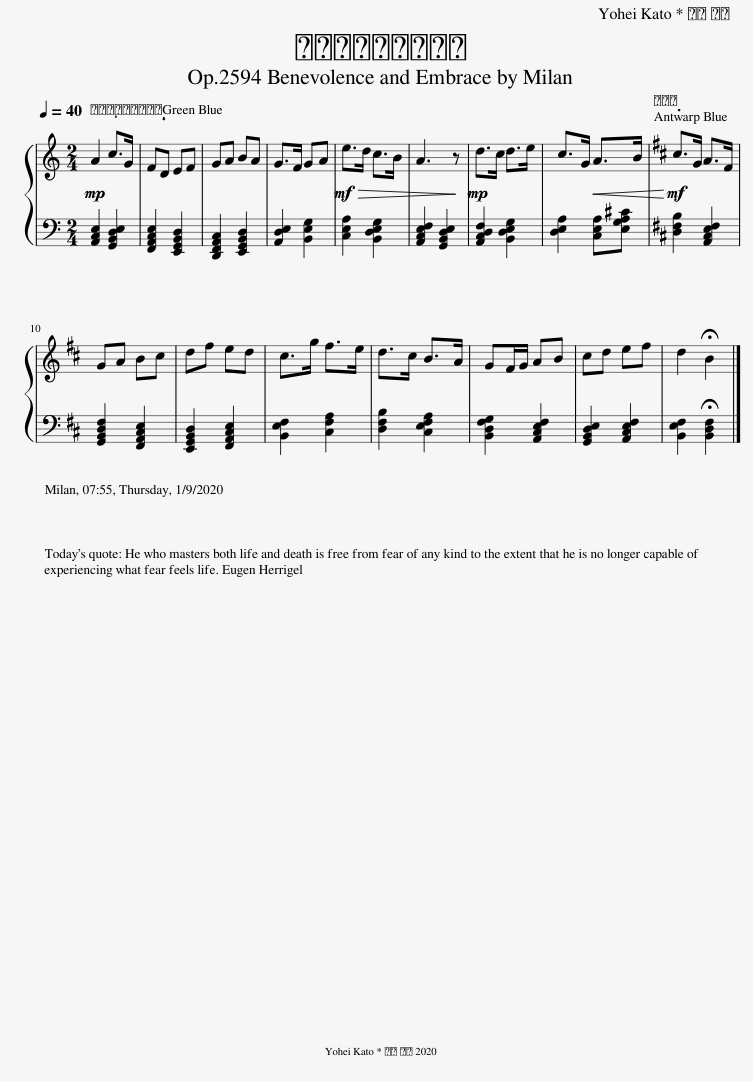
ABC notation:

X:1
%%score { 1 | 2 }
L:1/8
Q:1/4=40
M:2/4
I:linebreak $
K:C
V:1 treble
V:2 bass
V:1
!mp! A2 c>G | FD EF | GA BA | G>F GA |!mf!!>(! e>d c>B!>)! | %5
 A3 z |!mp! d>c d>e | c>G!<(! A>B!<)! |[K:D]!mf! c>G A>F |$ GA Bc | %10
 df ed | c>g f>e | d>c B>A | GF/G/ AB | cd ef | %15
 d2 !fermata!B2 |] %16
V:2
 [A,,C,E,]2 [G,,B,,D,E,]2 | [F,,A,,C,E,]2 [E,,G,,B,,D,]2 | [D,,F,,A,,C,]2 [E,,G,,B,,D,]2 | [A,,D,E,]2 [B,,E,G,]2 | [C,E,A,]2 [B,,D,E,G,]2 | %5
 [A,,C,E,F,]2 [G,,B,,D,E,]2 | [A,,C,D,F,]2 [B,,D,E,G,]2 | [D,E,A,]2 [C,E,A,][E,G,A,^C] |[K:D] [D,F,B,]2 [A,,C,E,F,]2 |$ [G,,B,,D,F,]2 [F,,A,,C,E,]2 | %10
 [E,,G,,B,,D,]2 [F,,A,,C,E,]2 | [B,,E,F,]2 [C,F,A,]2 | [D,F,B,]2 [C,E,F,A,]2 | [B,,D,F,G,]2 [A,,C,E,F,]2 | [G,,B,,D,E,]2 [A,,C,E,F,]2 | %15
 [B,,E,F,]2 !fermata![B,,D,F,]2 |] %16
